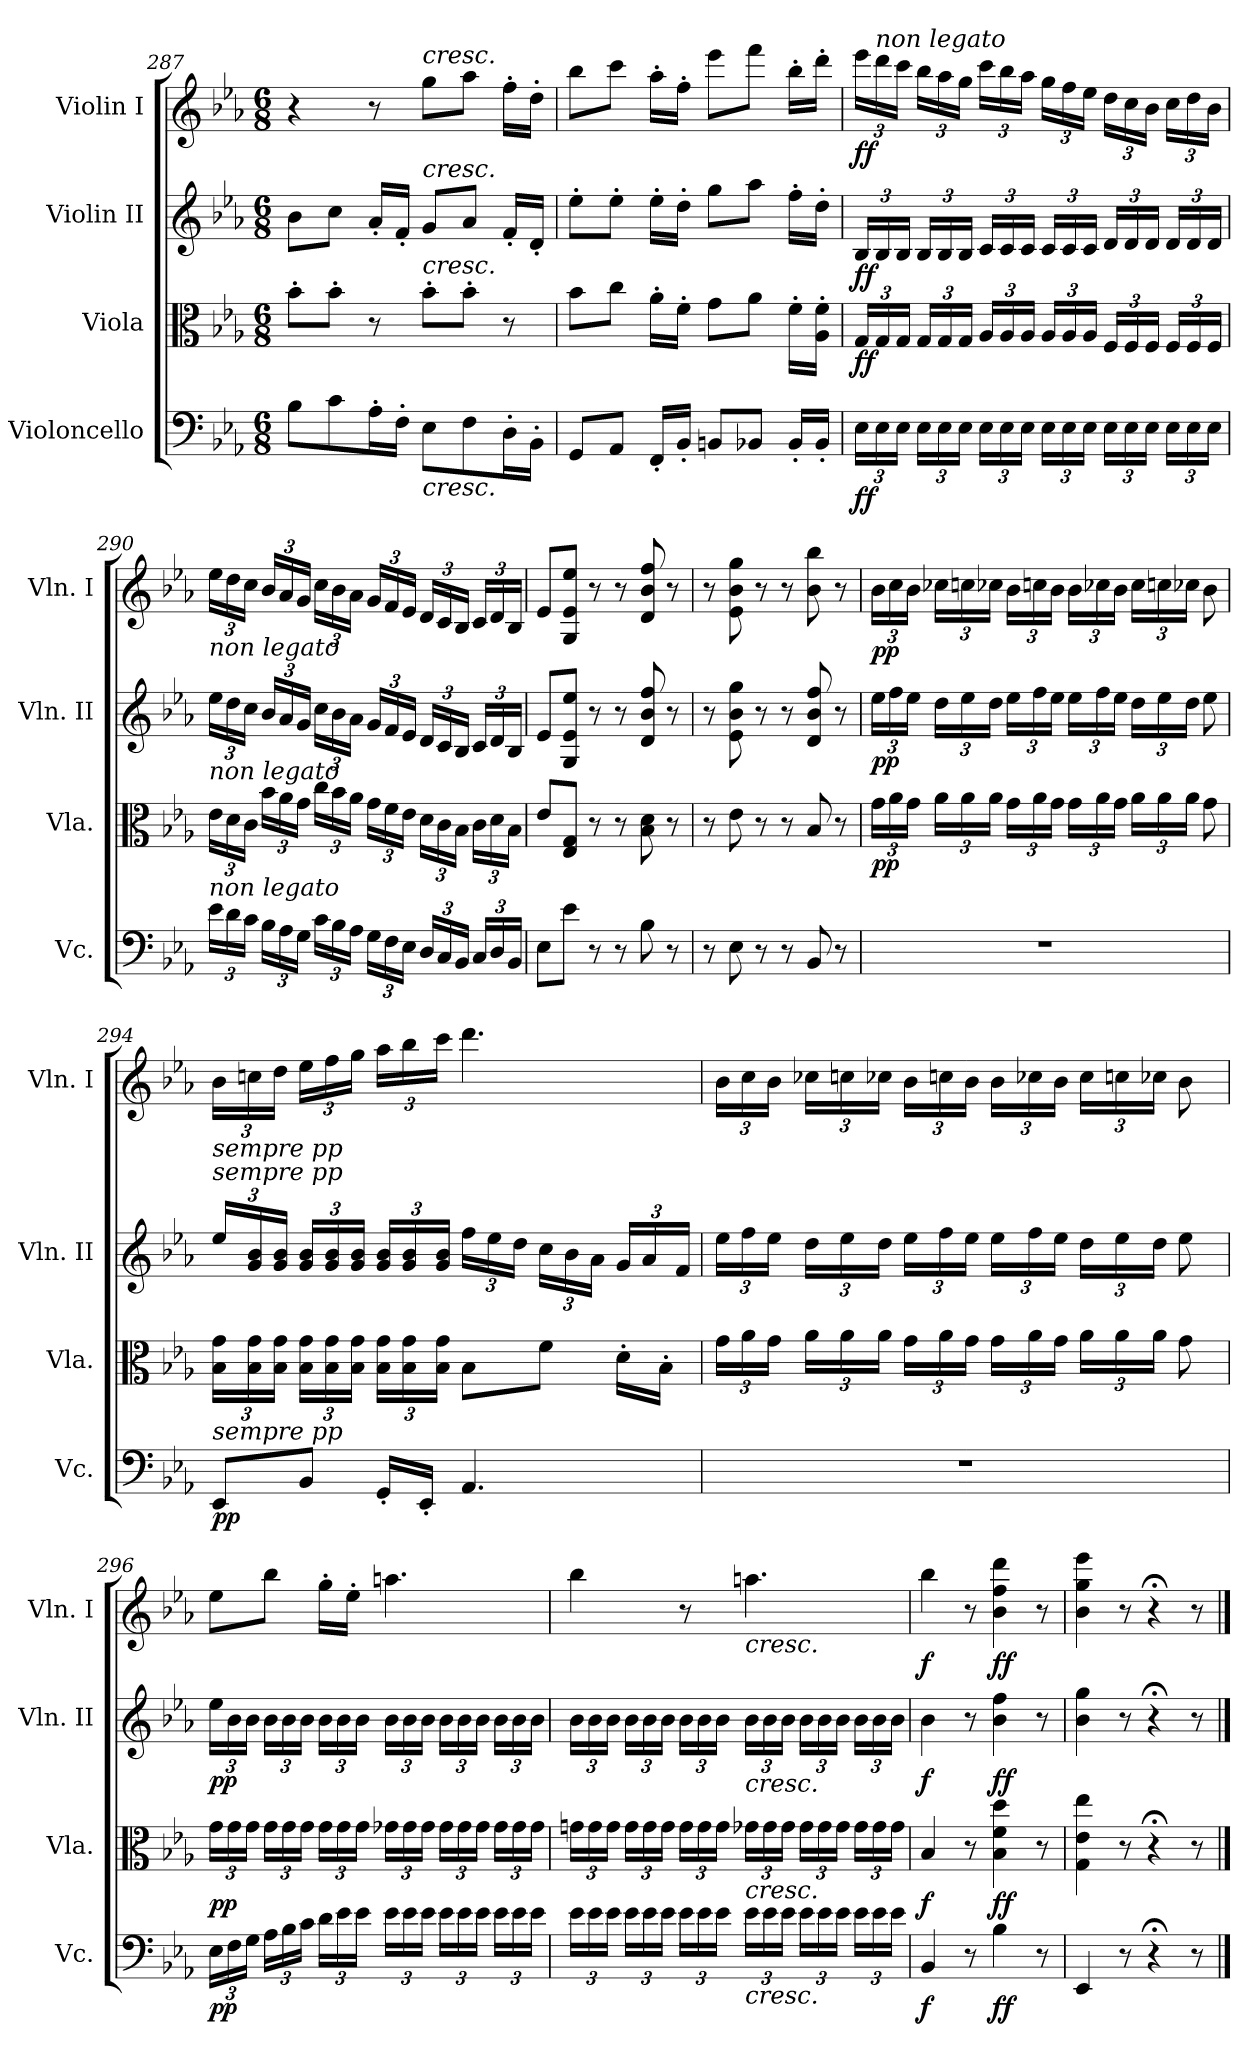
**kern	**dynam	**kern	**dynam	**kern	**dynam	**kern	**dynam
*part4	*part4	*part3	*part3	*part2	*part2	*part1	*part1
*staff4	*staff4	*staff3	*staff3	*staff2	*staff2	*staff1	*staff1
*I"Violoncello	*	*I"Viola	*	*I"Violin II	*	*I"Violin I	*
*I'Vc.	*	*I'Vla.	*	*I'Vln. II	*	*I'Vln. I	*
*clefF4	*	*clefC3	*	*clefG2	*	*clefG2	*
*k[b-e-a-]	*	*k[b-e-a-]	*	*k[b-e-a-]	*	*k[b-e-a-]	*
*E-:	*	*E-:	*	*E-:	*	*E-:	*
*M6/8	*	*M6/8	*	*M6/8	*	*M6/8	*
=287	=287	=287	=287	=287	=287	=287	=287
8B-\L	.	8b-'\L	.	8b-\L	.	4r	.
8c\	.	8b-'\J	.	8cc\J	.	.	.
16A-'\L	.	8r	.	16a-'/LL	.	8r	.
16F'\JJ	.	.	.	16f'/JJ	.	.	.
!	!	!	!	!	!	!LO:TX:a:i:t=cresc.	!
!	!	!	!	!LO:TX:a:i:t=cresc.	!	!	!
!	!	!LO:TX:a:i:t=cresc.	!	!	!	!	!
!LO:TX:b:i:t=cresc.	!	!	!	!	!	!	!
8E-\L	.	8b-'\L	.	8g/L	.	8gg\L	.
8F\	.	8b-'\J	.	8a-/J	.	8aa-\J	.
16D'\L	.	8r	.	16f'/LL	.	16ff'\LL	.
16BB-'\JJ	.	.	.	16d'/JJ	.	16dd'\JJ	.
=288	=288	=288	=288	=288	=288	=288	=288
8GG/L	.	8b-\L	.	8ee-'\L	.	8bb-\L	.
8AA-/J	.	8cc\J	.	8ee-'\J	.	8ccc\J	.
16FF'/LL	.	16a-'\LL	.	16ee-'\LL	.	16aa-'\LL	.
16BB-'/JJ	.	16f'\JJ	.	16dd'\JJ	.	16ff'\JJ	.
8BBn/L	.	8g\L	.	8gg\L	.	8eee-\L	.
8BB-X/J	.	8a-\J	.	8aa-\J	.	8fff\J	.
16BB-'/LL	.	16f'\LL	.	16ff'\LL	.	16bb-'\LL	.
16BB-'/JJ	.	16A-\' 16f\'JJ	.	16dd'\JJ	.	16ddd'\JJ	.
=289	=289	=289	=289	=289	=289	=289	=289
*Xbrackettup	*	*Xbrackettup	*	*Xbrackettup	*	*Xbrackettup	*
!	!LO:DY:b	!	!LO:DY:b	!	!LO:DY:b	!	!LO:DY:b
24E-\LL	ff	24G/LL	ff	24B-/LL	ff	24eee-\LL	ff
!	!	!	!	!	!	!LO:TX:a:i:t=non legato	!
24E-\	.	24G/	.	24B-/	.	24ddd\	.
24E-\JJ	.	24G/JJ	.	24B-/JJ	.	24ccc\JJ	.
24E-\LL	.	24G/LL	.	24B-/LL	.	24bb-\LL	.
24E-\	.	24G/	.	24B-/	.	24aa-\	.
24E-\JJ	.	24G/JJ	.	24B-/JJ	.	24gg\JJ	.
24E-\LL	.	24A-/LL	.	24c/LL	.	24ccc\LL	.
24E-\	.	24A-/	.	24c/	.	24bb-\	.
24E-\JJ	.	24A-/JJ	.	24c/JJ	.	24aa-\JJ	.
24E-\LL	.	24A-/LL	.	24c/LL	.	24gg\LL	.
24E-\	.	24A-/	.	24c/	.	24ff\	.
24E-\JJ	.	24A-/JJ	.	24c/JJ	.	24ee-\JJ	.
24E-\LL	.	24F/LL	.	24d/LL	.	24dd\LL	.
24E-\	.	24F/	.	24d/	.	24cc\	.
24E-\JJ	.	24F/JJ	.	24d/JJ	.	24b-\JJ	.
24E-\LL	.	24F/LL	.	24d/LL	.	24cc\LL	.
24E-\	.	24F/	.	24d/	.	24dd\	.
24E-\JJ	.	24F/JJ	.	24d/JJ	.	24b-\JJ	.
=290	=290	=290	=290	=290	=290	=290	=290
!	!	!	!	!LO:TX:a:i:t=non legato	!	!	!
!	!	!LO:TX:a:i:t=non legato	!	!	!	!	!
!LO:TX:a:i:t=non legato	!	!	!	!	!	!	!
24e-\LL	.	24e-\LL	.	24ee-\LL	.	24ee-\LL	.
24d\	.	24d\	.	24dd\	.	24dd\	.
24c\JJ	.	24c\JJ	.	24cc\JJ	.	24cc\JJ	.
24B-\LL	.	24b-\LL	.	24b-/LL	.	24b-/LL	.
24A-\	.	24a-\	.	24a-/	.	24a-/	.
24G\JJ	.	24g\JJ	.	24g/JJ	.	24g/JJ	.
24c\LL	.	24cc\LL	.	24cc\LL	.	24cc\LL	.
24B-\	.	24b-\	.	24b-\	.	24b-\	.
24A-\JJ	.	24a-\JJ	.	24a-\JJ	.	24a-\JJ	.
24G\LL	.	24g\LL	.	24g/LL	.	24g/LL	.
24F\	.	24f\	.	24f/	.	24f/	.
24E-\JJ	.	24e-\JJ	.	24e-/JJ	.	24e-/JJ	.
24D/LL	.	24d\LL	.	24d/LL	.	24d/LL	.
24C/	.	24c\	.	24c/	.	24c/	.
24BB-/JJ	.	24B-\JJ	.	24B-/JJ	.	24B-/JJ	.
24C/LL	.	24c\LL	.	24c/LL	.	24c/LL	.
24D/	.	24d\	.	24d/	.	24d/	.
24BB-/JJ	.	24B-\JJ	.	24B-/JJ	.	24B-/JJ	.
=291	=291	=291	=291	=291	=291	=291	=291
8E-\L	.	8e-/L	.	8e-/L	.	8e-/L	.
8e-\J	.	8E-/ 8G/J	.	8G/ 8e-/ 8ee-/J	.	8G/ 8e-/ 8ee-/J	.
8r	.	8r	.	8r	.	8r	.
8r	.	8r	.	8r	.	8r	.
8B-\	.	8B-\ 8d\	.	8d/ 8b-/ 8ff/	.	8d/ 8b-/ 8ff/	.
8r	.	8r	.	8r	.	8r	.
=292	=292	=292	=292	=292	=292	=292	=292
8r	.	8r	.	8r	.	8r	.
8E-\	.	8e-\	.	8e-\ 8b-\ 8gg\	.	8e-\ 8b-\ 8gg\	.
8r	.	8r	.	8r	.	8r	.
8r	.	8r	.	8r	.	8r	.
8BB-/	.	8B-/	.	8d/ 8b-/ 8ff/	.	8b-\ 8bb-\	.
8r	.	8r	.	8r	.	8r	.
=293	=293	=293	=293	=293	=293	=293	=293
!	!	!	!LO:DY:b	!	!LO:DY:b	!	!LO:DY:b
2.r	.	24g\LL	pp	24ee-\LL	pp	24b-\LL	pp
.	.	24a-\	.	24ff\	.	24cc\	.
.	.	24g\JJ	.	24ee-\JJ	.	24b-\JJ	.
.	.	24a-\LL	.	24dd\LL	.	24cc-X\LL	.
.	.	24a-\	.	24ee-\	.	24ccn\	.
.	.	24a-\JJ	.	24dd\JJ	.	24cc-X\JJ	.
.	.	24g\LL	.	24ee-\LL	.	24b-\LL	.
.	.	24a-\	.	24ff\	.	24ccn\	.
.	.	24g\JJ	.	24ee-\JJ	.	24b-\JJ	.
.	.	24g\LL	.	24ee-\LL	.	24b-\LL	.
.	.	24a-\	.	24ff\	.	24cc-X\	.
.	.	24g\JJ	.	24ee-\JJ	.	24b-\JJ	.
.	.	24a-\LL	.	24dd\LL	.	24cc-\LL	.
.	.	24a-\	.	24ee-\	.	24ccn\	.
.	.	24a-\JJ	.	24dd\JJ	.	24cc-X\JJ	.
.	.	8g\	.	8ee-\	.	8b-\	.
=294	=294	=294	=294	=294	=294	=294	=294
!	!	!	!	!	!	!LO:TX:b:i:t=sempre pp	!
!	!	!	!	!LO:TX:a:i:t=sempre pp	!	!	!
!LO:TX:a:i:t=sempre pp	!	!	!	!	!	!	!
!	!LO:DY:b	!	!	!	!	!	!
8EE-/L	pp	24B-\ 24g\LL	.	24ee-/LL	.	24b-\LL	.
.	.	24B-\ 24g\	.	24g/ 24b-/	.	24ccn\	.
.	.	24B-\ 24g\JJ	.	24g/ 24b-/JJ	.	24dd\JJ	.
8BB-/J	.	24B-\ 24g\LL	.	24g/ 24b-/LL	.	24ee-\LL	.
.	.	24B-\ 24g\	.	24g/ 24b-/	.	24ff\	.
.	.	24B-\ 24g\JJ	.	24g/ 24b-/JJ	.	24gg\JJ	.
16GG'/LL	.	24B-\ 24g\LL	.	24g/ 24b-/LL	.	24aa-\LL	.
.	.	24B-\ 24g\	.	24g/ 24b-/	.	24bb-\	.
16EE-'/JJ	.	.	.	.	.	.	.
.	.	24B-\ 24g\JJ	.	24g/ 24b-/JJ	.	24ccc\JJ	.
4.AA-/	.	8B-\L	.	24ff\LL	.	4.ddd\	.
.	.	.	.	24ee-\	.	.	.
.	.	.	.	24dd\JJ	.	.	.
.	.	8f\J	.	24cc\LL	.	.	.
.	.	.	.	24b-\	.	.	.
.	.	.	.	24a-\JJ	.	.	.
.	.	16d'\LL	.	24g/LL	.	.	.
.	.	.	.	24a-/	.	.	.
.	.	16B-'\JJ	.	.	.	.	.
.	.	.	.	24f/JJ	.	.	.
=295	=295	=295	=295	=295	=295	=295	=295
2.r	.	24g\LL	.	24ee-\LL	.	24b-\LL	.
.	.	24a-\	.	24ff\	.	24cc\	.
.	.	24g\JJ	.	24ee-\JJ	.	24b-\JJ	.
.	.	24a-\LL	.	24dd\LL	.	24cc-X\LL	.
.	.	24a-\	.	24ee-\	.	24ccn\	.
.	.	24a-\JJ	.	24dd\JJ	.	24cc-X\JJ	.
.	.	24g\LL	.	24ee-\LL	.	24b-\LL	.
.	.	24a-\	.	24ff\	.	24ccn\	.
.	.	24g\JJ	.	24ee-\JJ	.	24b-\JJ	.
.	.	24g\LL	.	24ee-\LL	.	24b-\LL	.
.	.	24a-\	.	24ff\	.	24cc-X\	.
.	.	24g\JJ	.	24ee-\JJ	.	24b-\JJ	.
.	.	24a-\LL	.	24dd\LL	.	24cc-\LL	.
.	.	24a-\	.	24ee-\	.	24ccn\	.
.	.	24a-\JJ	.	24dd\JJ	.	24cc-X\JJ	.
.	.	8g\	.	8ee-\	.	8b-\	.
=296	=296	=296	=296	=296	=296	=296	=296
!	!LO:DY:b	!	!LO:DY:b	!	!LO:DY:b	!	!
24E-\LL	pp	24g\LL	pp	24ee-\LL	pp	8ee-\L	.
24F\	.	24g\	.	24b-\	.	.	.
24G\JJ	.	24g\JJ	.	24b-\JJ	.	.	.
24A-\LL	.	24g\LL	.	24b-\LL	.	8bb-\J	.
24B-\	.	24g\	.	24b-\	.	.	.
24c\JJ	.	24g\JJ	.	24b-\JJ	.	.	.
24d\LL	.	24g\LL	.	24b-\LL	.	16gg'\LL	.
24e-\	.	24g\	.	24b-\	.	.	.
.	.	.	.	.	.	16ee-'\JJ	.
24e-\JJ	.	24g\JJ	.	24b-\JJ	.	.	.
24e-\LL	.	24g-X\LL	.	24b-\LL	.	4.aan\	.
24e-\	.	24g-\	.	24b-\	.	.	.
24e-\JJ	.	24g-\JJ	.	24b-\JJ	.	.	.
24e-\LL	.	24g-\LL	.	24b-\LL	.	.	.
24e-\	.	24g-\	.	24b-\	.	.	.
24e-\JJ	.	24g-\JJ	.	24b-\JJ	.	.	.
24e-\LL	.	24g-\LL	.	24b-\LL	.	.	.
24e-\	.	24g-\	.	24b-\	.	.	.
24e-\JJ	.	24g-\JJ	.	24b-\JJ	.	.	.
=297	=297	=297	=297	=297	=297	=297	=297
24e-\LL	.	24gn\LL	.	24b-\LL	.	4bb-\	.
24e-\	.	24g\	.	24b-\	.	.	.
24e-\JJ	.	24g\JJ	.	24b-\JJ	.	.	.
24e-\LL	.	24g\LL	.	24b-\LL	.	.	.
24e-\	.	24g\	.	24b-\	.	.	.
24e-\JJ	.	24g\JJ	.	24b-\JJ	.	.	.
24e-\LL	.	24g\LL	.	24b-\LL	.	8r	.
24e-\	.	24g\	.	24b-\	.	.	.
24e-\JJ	.	24g\JJ	.	24b-\JJ	.	.	.
!	!	!	!	!	!	!LO:TX:b:i:t=cresc.	!
!	!	!	!	!LO:TX:b:i:t=cresc.	!	!	!
!	!	!LO:TX:b:i:t=cresc.	!	!	!	!	!
!LO:TX:b:i:t=cresc.	!	!	!	!	!	!	!
24e-\LL	.	24g-X\LL	.	24b-\LL	.	4.aan\	.
24e-\	.	24g-\	.	24b-\	.	.	.
24e-\JJ	.	24g-\JJ	.	24b-\JJ	.	.	.
24e-\LL	.	24g-\LL	.	24b-\LL	.	.	.
24e-\	.	24g-\	.	24b-\	.	.	.
24e-\JJ	.	24g-\JJ	.	24b-\JJ	.	.	.
24e-\LL	.	24g-\LL	.	24b-\LL	.	.	.
24e-\	.	24g-\	.	24b-\	.	.	.
24e-\JJ	.	24g-\JJ	.	24b-\JJ	.	.	.
=298	=298	=298	=298	=298	=298	=298	=298
!	!LO:DY:b	!	!LO:DY:b	!	!LO:DY:b	!	!LO:DY:b
4BB-/	f	4B-/	f	4b-\	f	4bb-\	f
8r	.	8r	.	8r	.	8r	.
!	!LO:DY:b	!	!LO:DY:b	!	!LO:DY:b	!	!LO:DY:b
4B-\	ff	4B-\ 4f\ 4dd\	ff	4b-\ 4ff\	ff	4b-\ 4ff\ 4ddd\	ff
8r	.	8r	.	8r	.	8r	.
=299	=299	=299	=299	=299	=299	=299	=299
4EE-/	.	4G\ 4e-\ 4ee-\	.	4b-\ 4gg\	.	4b-\ 4gg\ 4eee-\	.
8r	.	8r	.	8r	.	8r	.
4r;<	.	4r;<	.	4r;<	.	4r;<	.
8r	.	8r	.	8r	.	8r	.
==	==	==	==	==	==	==	==
*-	*-	*-	*-	*-	*-	*-	*-
